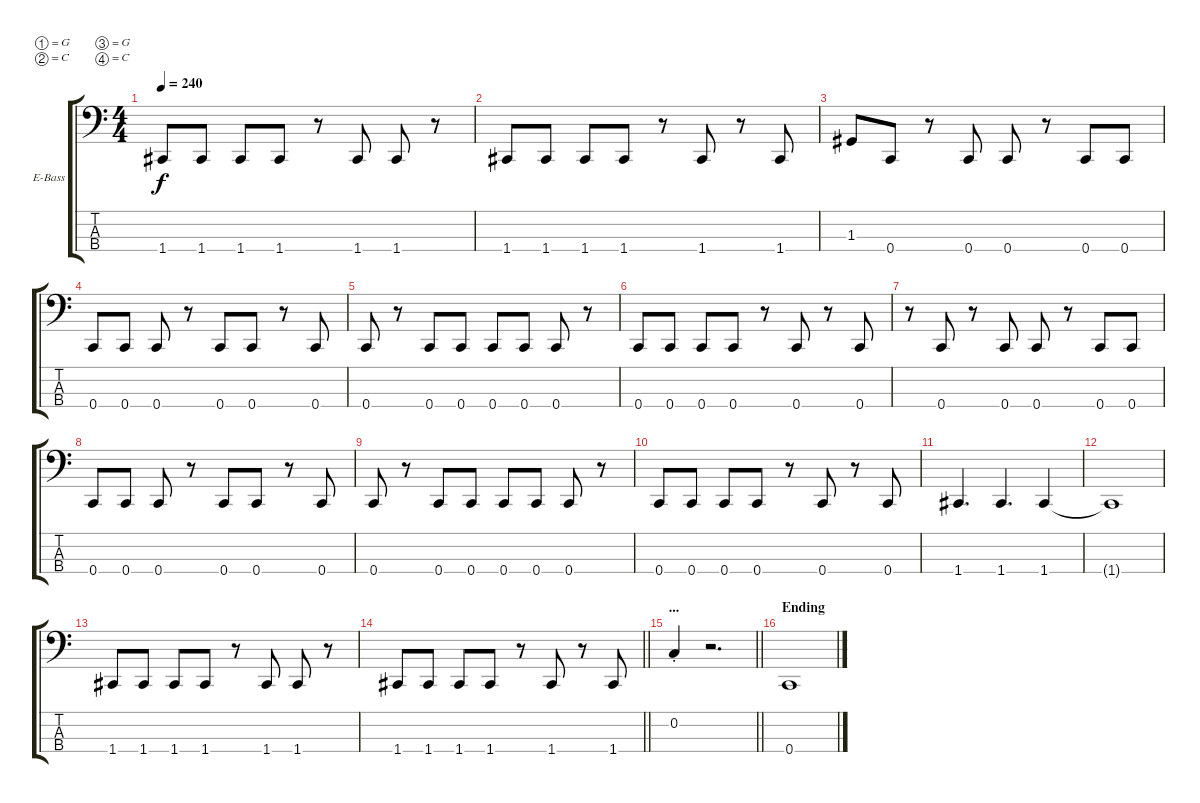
\bracketExtendMode groupsimilarinstruments
\firstSystemTrackNameOrientation horizontal
\otherSystemsTrackNameOrientation horizontal
\track ("Nick" "E-Bass") {instrument slapbass1}
\staff {score tabs}
\tuning (G2 C2 G1 C1)
\ts (4 4)
\tempo 240
\clef f4
\ks c
1.4.8{dy f} 1.4.8 1.4.8 1.4.8 r.8 1.4.8 1.4.8 r.8 |
1.4.8 1.4.8 1.4.8 1.4.8 r.8 1.4.8 r.8 1.4.8 |
1.3.8 0.4.8 r.8 0.4.8 0.4.8 r.8 0.4.8 0.4.8 |
0.4.8 0.4.8 0.4.8 r.8 0.4.8 0.4.8 r.8 0.4.8 |
0.4.8 r.8 0.4.8 0.4.8 0.4.8 0.4.8 0.4.8 r.8 |
0.4.8 0.4.8 0.4.8 0.4.8 r.8 0.4.8 r.8 0.4.8 |
r.8 0.4.8 r.8 0.4.8 0.4.8 r.8 0.4.8 0.4.8 |
0.4.8 0.4.8 0.4.8 r.8 0.4.8 0.4.8 r.8 0.4.8 |
0.4.8 r.8 0.4.8 0.4.8 0.4.8 0.4.8 0.4.8 r.8 |
0.4.8 0.4.8 0.4.8 0.4.8 r.8 0.4.8 r.8 0.4.8 |
1.4.4{d} 1.4.4{d} 1.4.4 |
1.4{t}.1 |
1.4.8 1.4.8 1.4.8 1.4.8 r.8 1.4.8 1.4.8 r.8 |
\barLineRight lightlight
1.4.8 1.4.8 1.4.8 1.4.8 r.8 1.4.8 r.8 1.4.8 |
\section ("" "...")
\barLineRight lightlight
0.2{st}.4 r.2{d} |
\section ("" "Ending")
0.4.1
